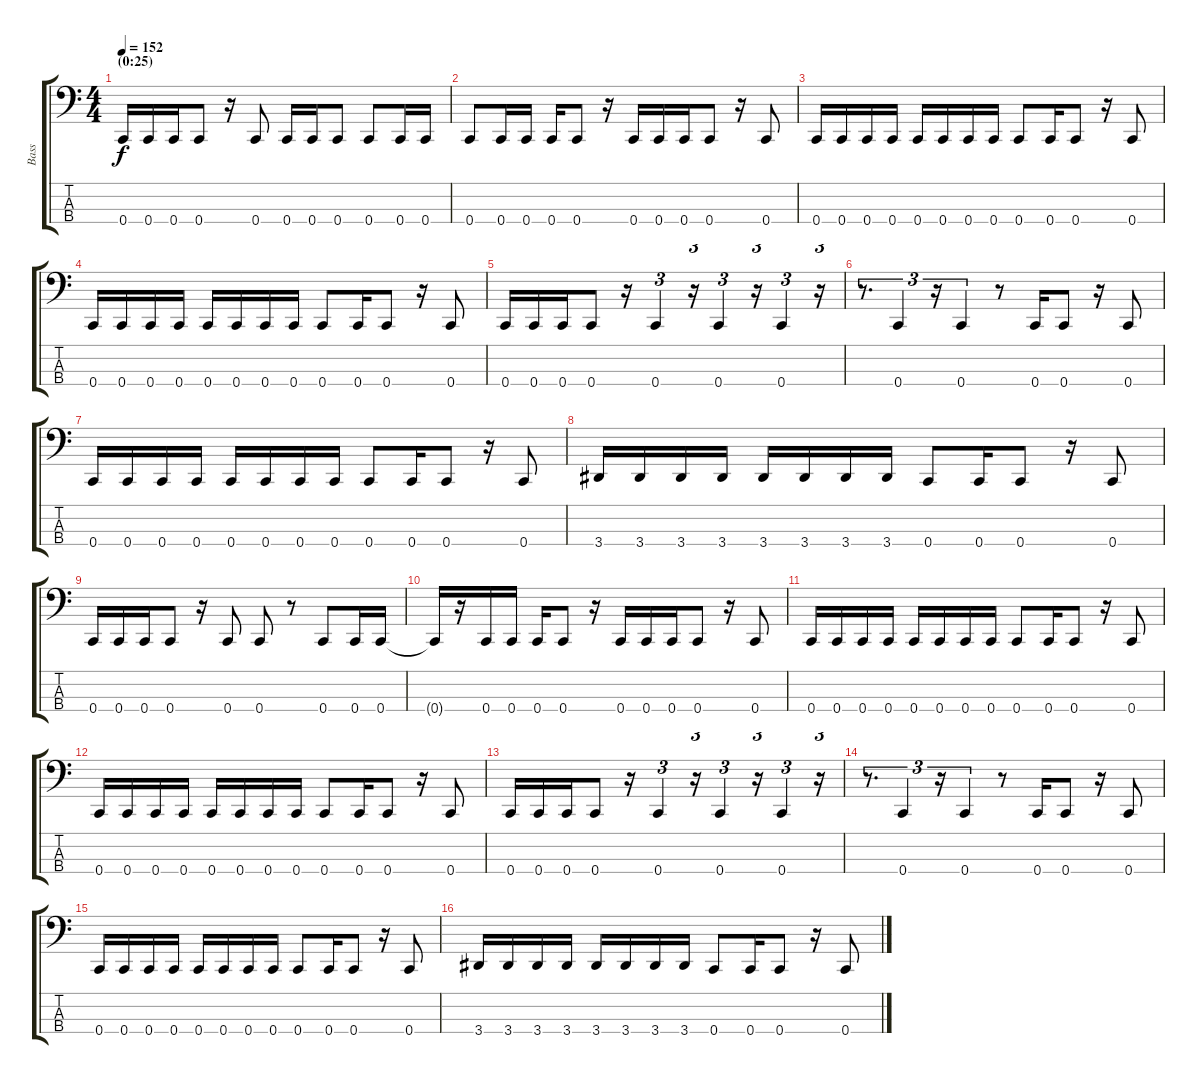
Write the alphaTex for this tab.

\track ("Bass" "Bass") {instrument electricbassfinger}
\staff {score tabs}
\tuning (F2 C2 G1 C1) {hide}
\ts (4 4)
\section ("" "(0:25)")
\tempo 152
\clef f4
\ks c
0.4.16{dy f} 0.4.16 0.4.16 0.4.8 r.16 0.4.8 0.4.16 0.4.16 0.4.8 0.4.8 0.4.16 0.4.16 |
0.4.8 0.4.16 0.4.16 0.4.16 0.4.8 r.16 0.4.16 0.4.16 0.4.16 0.4.8 r.16 0.4.8 |
0.4.16 0.4.16 0.4.16 0.4.16 0.4.16 0.4.16 0.4.16 0.4.16 0.4.8 0.4.16 0.4.8 r.16 0.4.8 |
0.4.16 0.4.16 0.4.16 0.4.16 0.4.16 0.4.16 0.4.16 0.4.16 0.4.8 0.4.16 0.4.8 r.16 0.4.8 |
0.4.16 0.4.16 0.4.16 0.4.8 r.16 0.4.4{tu (3 2)} r.16{tu (3 2)} 0.4.4{tu (3 2)} r.16{tu (3 2)} 0.4.4{tu (3 2)} r.16{tu (3 2)} |
r.8{d tu (3 2)} 0.4.4{tu (3 2)} r.16{tu (3 2)} 0.4.4{tu (3 2)} r.8 0.4.16 0.4.8 r.16 0.4.8 |
0.4.16 0.4.16 0.4.16 0.4.16 0.4.16 0.4.16 0.4.16 0.4.16 0.4.8 0.4.16 0.4.8 r.16 0.4.8 |
3.4.16 3.4.16 3.4.16 3.4.16 3.4.16 3.4.16 3.4.16 3.4.16 0.4.8 0.4.16 0.4.8 r.16 0.4.8 |
0.4.16 0.4.16 0.4.16 0.4.8 r.16 0.4.8 0.4.8 r.8 0.4.8 0.4.16 0.4.16 |
0.4{t}.16 r.16 0.4.16 0.4.16 0.4.16 0.4.8 r.16 0.4.16 0.4.16 0.4.16 0.4.8 r.16 0.4.8 |
0.4.16 0.4.16 0.4.16 0.4.16 0.4.16 0.4.16 0.4.16 0.4.16 0.4.8 0.4.16 0.4.8 r.16 0.4.8 |
0.4.16 0.4.16 0.4.16 0.4.16 0.4.16 0.4.16 0.4.16 0.4.16 0.4.8 0.4.16 0.4.8 r.16 0.4.8 |
0.4.16 0.4.16 0.4.16 0.4.8 r.16 0.4.4{tu (3 2)} r.16{tu (3 2)} 0.4.4{tu (3 2)} r.16{tu (3 2)} 0.4.4{tu (3 2)} r.16{tu (3 2)} |
r.8{d tu (3 2)} 0.4.4{tu (3 2)} r.16{tu (3 2)} 0.4.4{tu (3 2)} r.8 0.4.16 0.4.8 r.16 0.4.8 |
0.4.16 0.4.16 0.4.16 0.4.16 0.4.16 0.4.16 0.4.16 0.4.16 0.4.8 0.4.16 0.4.8 r.16 0.4.8 |
3.4.16 3.4.16 3.4.16 3.4.16 3.4.16 3.4.16 3.4.16 3.4.16 0.4.8 0.4.16 0.4.8 r.16 0.4.8
